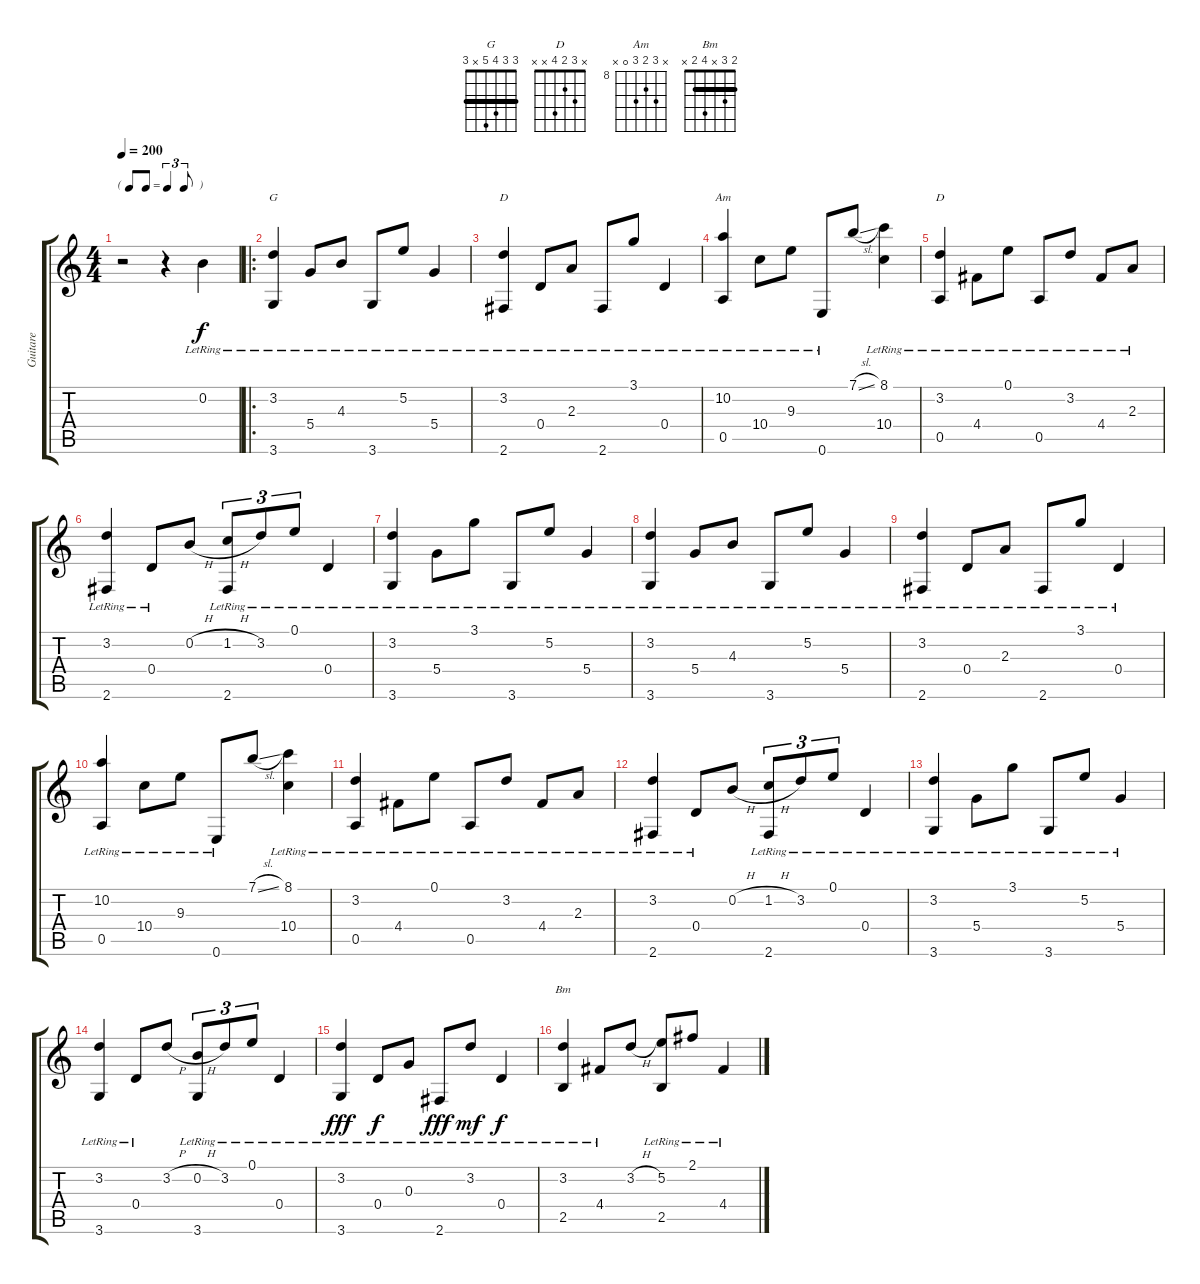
\track ("Guitare" "Guitare") {instrument acousticguitarnylon}
\staff {score tabs}
\tuning (E4 B3 G3 D3 A2 E2) {hide}
\chord ("G" 3 3 4 5 x 3) {barre 3}
\chord ("D" x 3 2 0 x 2)
\chord ("Am" x 10 9 10 0 x) {firstfret 8}
\chord ("D" x 3 2 4 x x)
\chord ("Bm" 2 3 x 4 2 x) {barre 2}
\ts (4 4)
\tf triplet8th
\tempo 200
\clef g2
\ks c
r.2{dy f instrument acousticguitarnylon} r.4 0.2{lr}.4 |
\ro
(3.2{lr} 3.6{lr}).4{ch "G"} 5.4{lr}.8 4.3{lr}.8 3.6{lr}.8 5.2{lr}.8 5.4{lr}.4 |
(3.2{lr} 2.6{lr}).4{ch "D"} 0.4{lr}.8 2.3{lr}.8 2.6{lr}.8 3.1{lr}.8 0.4{lr}.4 |
(10.2{lr} 0.5{lr}).4{ch "Am"} 10.4{lr}.8 9.3{lr}.8 0.6{lr}.8 7.1{sl}.8 (8.1{lr} 10.4{lr}).4 |
(3.2{lr} 0.5{lr}).4{ch "D"} 4.4{lr}.8 0.1{lr}.8 0.5{lr}.8 3.2{lr}.8 4.4{lr}.8 2.3{lr}.8 |
(3.2{lr} 2.6{lr}).4 0.4{lr}.8 0.2{h}.8 (1.2{h} 2.6{lr}).8{tu (3 2)} 3.2{lr}.8{tu (3 2)} 0.1{lr}.8{tu (3 2)} 0.4{lr}.4 |
(3.2{lr} 3.6{lr}).4 5.4{lr}.8 3.1{lr}.8 3.6{lr}.8 5.2{lr}.8 5.4{lr}.4 |
(3.2{lr} 3.6{lr}).4 5.4{lr}.8 4.3{lr}.8 3.6{lr}.8 5.2{lr}.8 5.4{lr}.4 |
(3.2{lr} 2.6{lr}).4 0.4{lr}.8 2.3{lr}.8 2.6{lr}.8 3.1{lr}.8 0.4{lr}.4 |
(10.2{lr} 0.5{lr}).4 10.4{lr}.8 9.3{lr}.8 0.6{lr}.8 7.1{sl}.8 (8.1{lr} 10.4{lr}).4 |
(3.2{lr} 0.5{lr}).4 4.4{lr}.8 0.1{lr}.8 0.5{lr}.8 3.2{lr}.8 4.4{lr}.8 2.3{lr}.8 |
(3.2{lr} 2.6{lr}).4 0.4{lr}.8 0.2{h}.8 (1.2{h} 2.6{lr}).8{tu (3 2)} 3.2{lr}.8{tu (3 2)} 0.1{lr}.8{tu (3 2)} 0.4{lr}.4 |
(3.2{lr} 3.6{lr}).4 5.4{lr}.8 3.1{lr}.8 3.6{lr}.8 5.2{lr}.8 5.4{lr}.4 |
(3.2{lr} 3.6{lr}).4 0.4{lr}.8 3.2{h}.8 (0.2{h} 3.6{lr}).8{tu (3 2)} 3.2{lr}.8{tu (3 2)} 0.1{lr}.8{tu (3 2)} 0.4{lr}.4 |
(3.2{lr} 3.6{lr}).4{dy fff} 0.4{lr}.8{dy f} 0.3{lr}.8 2.6{lr}.8{dy fff} 3.2{lr}.8{dy mf} 0.4{lr}.4{dy f} |
(3.2{lr} 2.5{lr}).4{ch "Bm"} 4.4{lr}.8 3.2{h}.8 (5.2{lr} 2.5{lr}).8 2.1{lr}.8 4.4{lr}.4
